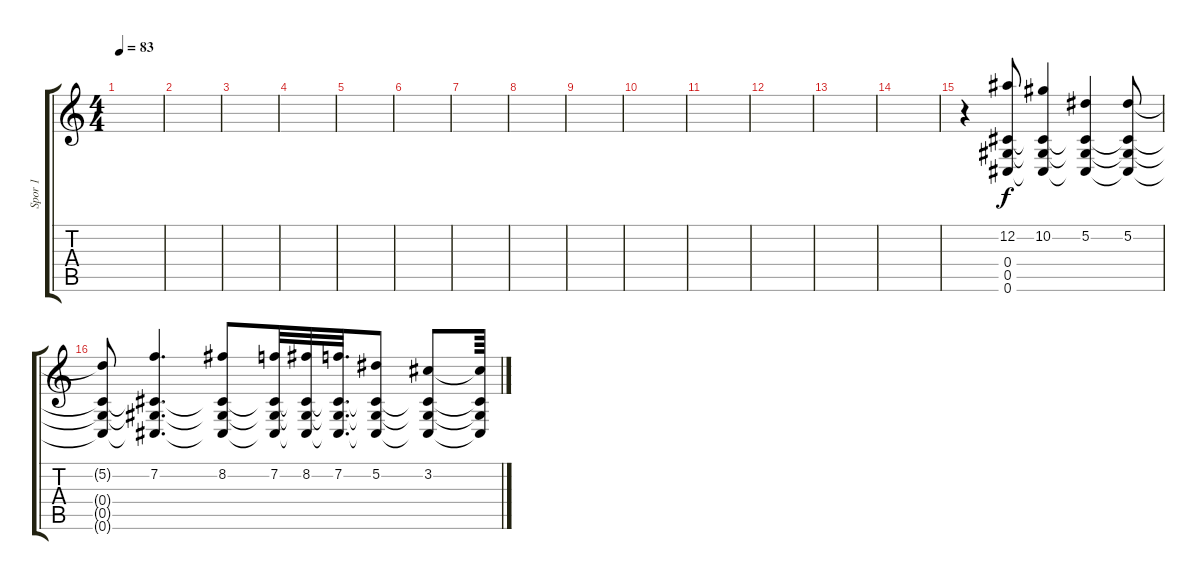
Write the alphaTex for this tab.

\track ("Spor 1" "Spor 1") {instrument acousticguitarsteel}
\staff {score tabs}
\tuning (Eb4 Bb3 Gb3 Db3 Ab2 Db2) {hide}
\ts (4 4)
\tempo 83
\clef g2
\ks c
|
|
|
|
|
|
|
|
|
|
|
|
|
|
r.4 (12.2 0.4 0.5 0.6).8 (10.2 0.4{t} 0.5{t} 0.6{t}).4 (5.2 0.4{t} 0.5{t} 0.6{t}).4 (5.2 0.4{t} 0.5{t} 0.6{t}).8 |
(5.2{t} 0.4{t} 0.5{t} 0.6{t}).8 (7.2 0.4{t} 0.5{t} 0.6{t}).4{d} (8.2 0.4{t} 0.5{t} 0.6{t}).8 (7.2 0.4{t} 0.5{t} 0.6{t}).32 (8.2 0.4{t} 0.5{t} 0.6{t}).32 (7.2 0.4{t} 0.5{t} 0.6{t}).32{d} (5.2 0.4{t} 0.5{t} 0.6{t}).8 (3.2 0.4{t} 0.5{t} 0.6{t}).8 (3.2{t} 0.4{t} 0.5{t} 0.6{t}).64
